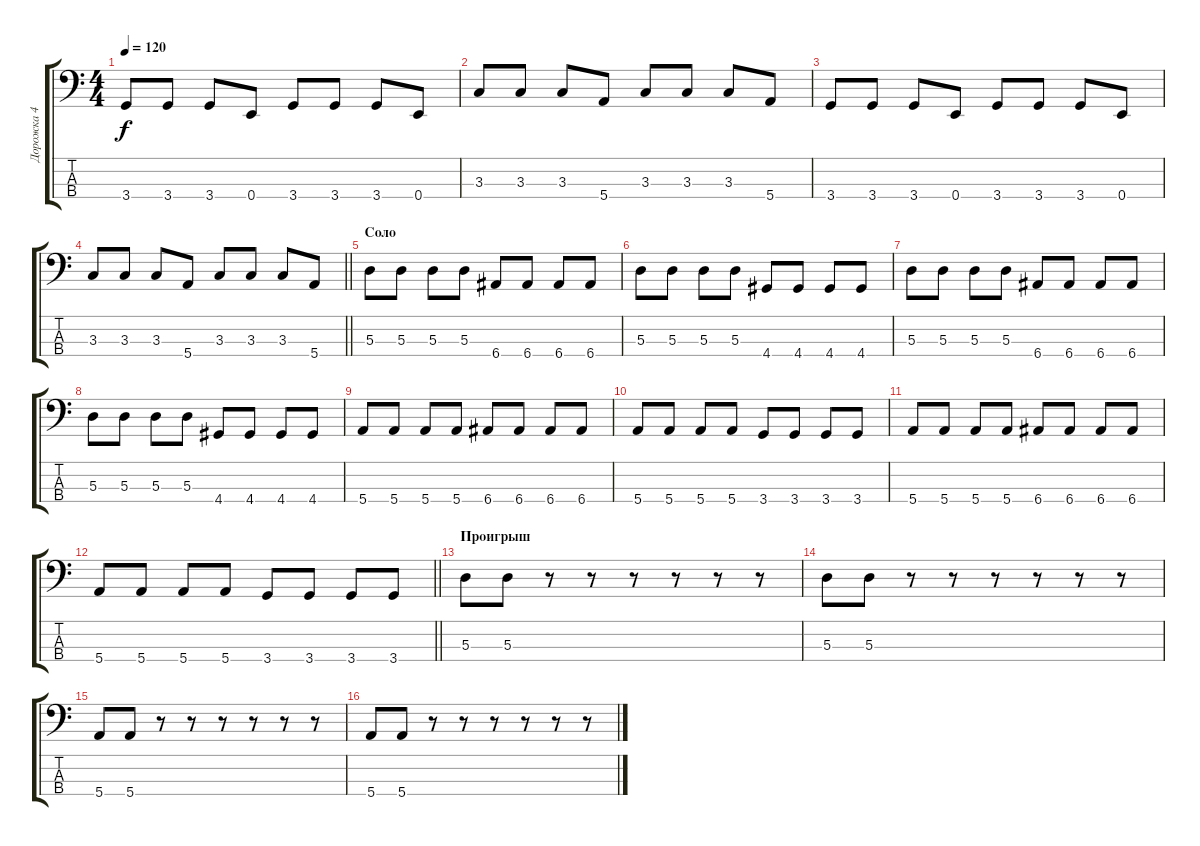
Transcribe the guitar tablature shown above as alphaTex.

\track ("Дорожка 4" "Дорожка 4") {instrument electricbassfinger}
\staff {score tabs}
\tuning (G2 D2 A1 E1) {hide}
\ts (4 4)
\tempo 120
\clef f4
\ks c
3.4.8{dy f} 3.4.8 3.4.8 0.4.8 3.4.8 3.4.8 3.4.8 0.4.8 |
3.3.8 3.3.8 3.3.8 5.4.8 3.3.8 3.3.8 3.3.8 5.4.8 |
3.4.8 3.4.8 3.4.8 0.4.8 3.4.8 3.4.8 3.4.8 0.4.8 |
\barLineRight lightlight
3.3.8 3.3.8 3.3.8 5.4.8 3.3.8 3.3.8 3.3.8 5.4.8 |
\section ("" "Соло")
5.3.8 5.3.8 5.3.8 5.3.8 6.4.8 6.4.8 6.4.8 6.4.8 |
5.3.8 5.3.8 5.3.8 5.3.8 4.4.8 4.4.8 4.4.8 4.4.8 |
5.3.8 5.3.8 5.3.8 5.3.8 6.4.8 6.4.8 6.4.8 6.4.8 |
5.3.8 5.3.8 5.3.8 5.3.8 4.4.8 4.4.8 4.4.8 4.4.8 |
5.4.8 5.4.8 5.4.8 5.4.8 6.4.8 6.4.8 6.4.8 6.4.8 |
5.4.8 5.4.8 5.4.8 5.4.8 3.4.8 3.4.8 3.4.8 3.4.8 |
5.4.8 5.4.8 5.4.8 5.4.8 6.4.8 6.4.8 6.4.8 6.4.8 |
\barLineRight lightlight
5.4.8 5.4.8 5.4.8 5.4.8 3.4.8 3.4.8 3.4.8 3.4.8 |
\section ("" "Проигрыш")
5.3.8 5.3.8 r.8 r.8 r.8 r.8 r.8 r.8 |
5.3.8 5.3.8 r.8 r.8 r.8 r.8 r.8 r.8 |
5.4.8 5.4.8 r.8 r.8 r.8 r.8 r.8 r.8 |
5.4.8 5.4.8 r.8 r.8 r.8 r.8 r.8 r.8
